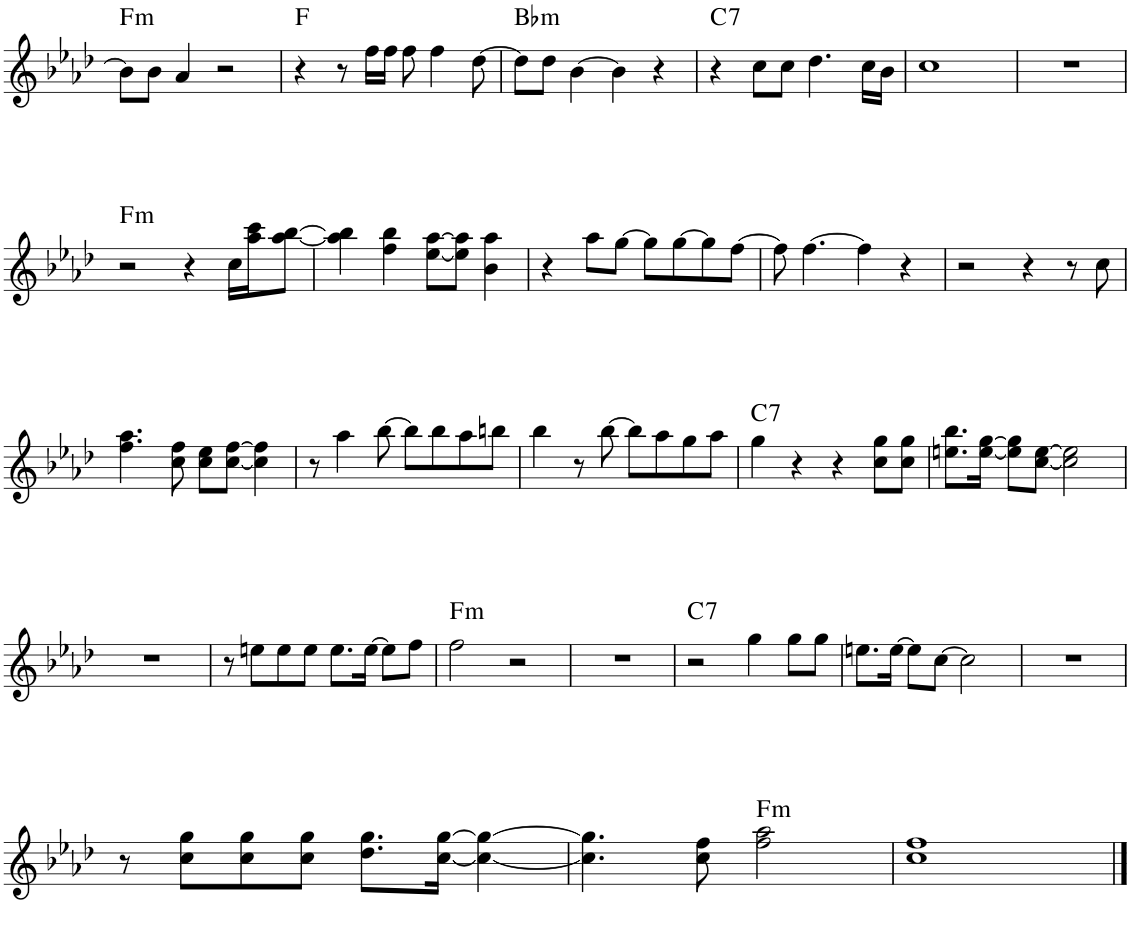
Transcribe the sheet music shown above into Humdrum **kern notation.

**kern	**harte
*part1	*part1
*staff1	*
*I"Piano	*
*I'Pno.	*
!!LO:PB:g=z
*clefG2	*
*k[b-e-a-d-]	*
*M4/4	*
=53	=53
!	!LO:H:kt=m
8b-\L]	F:min
8b-\J	.
4a-/	.
2r	.
=54	=54
4r	F:maj
8r	.
16ff\LL	.
16ff\JJ	.
8ff\	.
4ff\	.
[8dd-\	.
=55	=55
!	!LO:H:kt=m
8dd-\L]	Bb:min
8dd-\J	.
[4b-\	.
4b-\]	.
4r	.
=56	=56
!	!LO:H:kt=7
4r	C:7
8cc\L	.
8cc\J	.
4.dd-\	.
16cc\LL	.
16b-\JJ	.
=57	=57
1cc	.
=58	=58
1r	.
!!LO:LB:g=z
=59	=59
!	!LO:H:kt=m
2r	F:min
4r	.
16cc\LL	.
16aa-\ 16ccc\J	.
[8aa-\ [8bb-\J	.
=60	=60
4aa-\] 4bb-\]	.
4ff\ 4bb-\	.
[8ee-\ [8aa-\L	.
8ee-\] 8aa-\]J	.
4b-\ 4aa-\	.
=61	=61
4r	.
8aa-\L	.
[8gg\J	.
8gg\L]	.
[8gg\	.
8gg\]	.
[8ff\J	.
=62	=62
8ff\]	.
[4.ff\	.
4ff\]	.
4r	.
=63	=63
2r	.
4r	.
8r	.
8cc\	.
!!LO:LB:g=z
=64	=64
4.ff\ 4.aa-\	.
8cc\ 8ff\	.
8cc\ 8ee-\L	.
[8cc\ [8ff\J	.
4cc\] 4ff\]	.
=65	=65
8r	.
4aa-\	.
[8bb-\	.
8bb-\L]	.
8bb-\	.
8aa-\	.
8bbn\J	.
=66	=66
4bb-\	.
8r	.
[8bb-\	.
8bb-\L]	.
8aa-\	.
8gg\	.
8aa-\J	.
=67	=67
!	!LO:H:kt=7
4gg\	C:7
4r	.
4r	.
8cc\ 8gg\L	.
8cc\ 8gg\J	.
=68	=68
8.een\ 8.bb-\L	.
[16ee\ [16gg\Jk	.
8ee\] 8gg\]L	.
[8cc\ [8ee\J	.
2cc\] 2ee\]	.
!!LO:LB:g=z
=69	=69
1r	.
=70	=70
8r	.
8een\L	.
8ee\	.
8ee\J	.
8.ee\L	.
[16ee\Jk	.
8ee\L]	.
8ff\J	.
=71	=71
!	!LO:H:kt=m
2ff\	F:min
2r	.
=72	=72
1r	.
=73	=73
!	!LO:H:kt=7
2r	C:7
4gg\	.
8gg\L	.
8gg\J	.
=74	=74
8.een\L	.
[16ee\Jk	.
8ee\L]	.
[8cc\J	.
2cc\]	.
=75	=75
1r	.
!!LO:LB:g=z
=76	=76
8r	.
8cc\ 8gg\L	.
8cc\ 8gg\	.
8cc\ 8gg\J	.
8.dd-\ 8.gg\L	.
[16cc\ [16gg\Jk	.
4cc\_ 4gg\_	.
=77	=77
4.cc\] 4.gg\]	.
8cc\ 8ff\	.
!	!LO:H:kt=m
2ff\ 2aa-\	F:min
=78	=78
1cc 1ff	.
==	==
*-	*-
